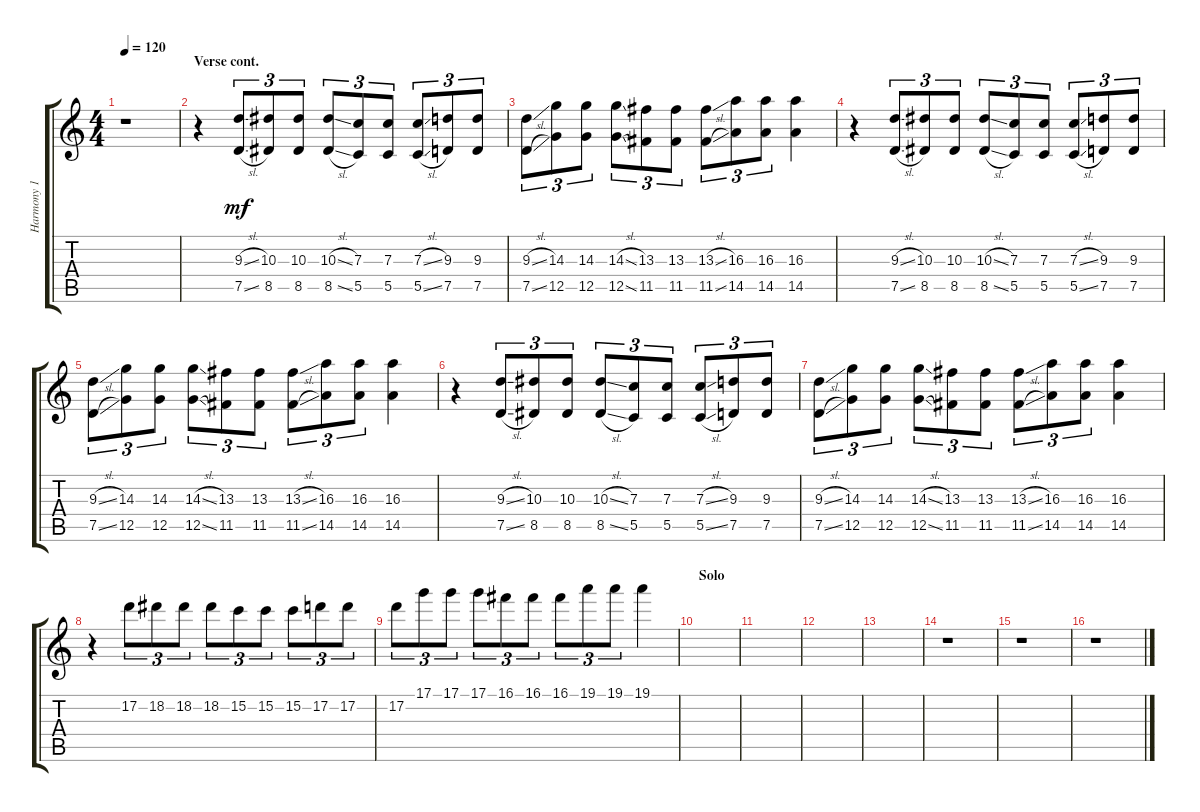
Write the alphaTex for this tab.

\track ("Harmony 1" "Harmony 1") {instrument overdrivenguitar}
\staff {score tabs}
\tuning (D4 A3 F3 C3 G2 C2) {hide}
\ts (4 4)
\tempo 120
\clef g2
\ks aminor
r.1{dy mf} |
\section ("" "Verse cont.")
r.4 (9.3{sl} 7.5{sl}).8{tu (3 2)} (10.3 8.5).8{tu (3 2)} (10.3 8.5).8{tu (3 2)} (10.3{sl} 8.5{sl}).8{tu (3 2)} (7.3 5.5).8{tu (3 2)} (7.3 5.5).8{tu (3 2)} (7.3{sl} 5.5{sl}).8{tu (3 2)} (9.3 7.5).8{tu (3 2)} (9.3 7.5).8{tu (3 2)} |
(9.3{sl} 7.5{sl}).8{tu (3 2)} (14.3 12.5).8{tu (3 2)} (14.3 12.5).8{tu (3 2)} (14.3{sl} 12.5{sl}).8{tu (3 2)} (13.3 11.5).8{tu (3 2)} (13.3 11.5).8{tu (3 2)} (13.3{sl} 11.5{sl}).8{tu (3 2)} (16.3 14.5).8{tu (3 2)} (16.3 14.5).8{tu (3 2)} (16.3 14.5).4 |
r.4 (9.3{sl} 7.5{sl}).8{tu (3 2)} (10.3 8.5).8{tu (3 2)} (10.3 8.5).8{tu (3 2)} (10.3{sl} 8.5{sl}).8{tu (3 2)} (7.3 5.5).8{tu (3 2)} (7.3 5.5).8{tu (3 2)} (7.3{sl} 5.5{sl}).8{tu (3 2)} (9.3 7.5).8{tu (3 2)} (9.3 7.5).8{tu (3 2)} |
(9.3{sl} 7.5{sl}).8{tu (3 2)} (14.3 12.5).8{tu (3 2)} (14.3 12.5).8{tu (3 2)} (14.3{sl} 12.5{sl}).8{tu (3 2)} (13.3 11.5).8{tu (3 2)} (13.3 11.5).8{tu (3 2)} (13.3{sl} 11.5{sl}).8{tu (3 2)} (16.3 14.5).8{tu (3 2)} (16.3 14.5).8{tu (3 2)} (16.3 14.5).4 |
r.4 (9.3{sl} 7.5{sl}).8{tu (3 2)} (10.3 8.5).8{tu (3 2)} (10.3 8.5).8{tu (3 2)} (10.3{sl} 8.5{sl}).8{tu (3 2)} (7.3 5.5).8{tu (3 2)} (7.3 5.5).8{tu (3 2)} (7.3{sl} 5.5{sl}).8{tu (3 2)} (9.3 7.5).8{tu (3 2)} (9.3 7.5).8{tu (3 2)} |
(9.3{sl} 7.5{sl}).8{tu (3 2)} (14.3 12.5).8{tu (3 2)} (14.3 12.5).8{tu (3 2)} (14.3{sl} 12.5{sl}).8{tu (3 2)} (13.3 11.5).8{tu (3 2)} (13.3 11.5).8{tu (3 2)} (13.3{sl} 11.5{sl}).8{tu (3 2)} (16.3 14.5).8{tu (3 2)} (16.3 14.5).8{tu (3 2)} (16.3 14.5).4 |
r.4 17.2.8{tu (3 2)} 18.2.8{tu (3 2)} 18.2.8{tu (3 2)} 18.2.8{tu (3 2)} 15.2.8{tu (3 2)} 15.2.8{tu (3 2)} 15.2.8{tu (3 2)} 17.2.8{tu (3 2)} 17.2.8{tu (3 2)} |
17.2.8{tu (3 2)} 17.1.8{tu (3 2)} 17.1.8{tu (3 2)} 17.1.8{tu (3 2)} 16.1.8{tu (3 2)} 16.1.8{tu (3 2)} 16.1.8{tu (3 2)} 19.1.8{tu (3 2)} 19.1.8{tu (3 2)} 19.1.4 |
\section ("" "Solo")
|
|
|
|
r.1 |
r.1 |
r.1
